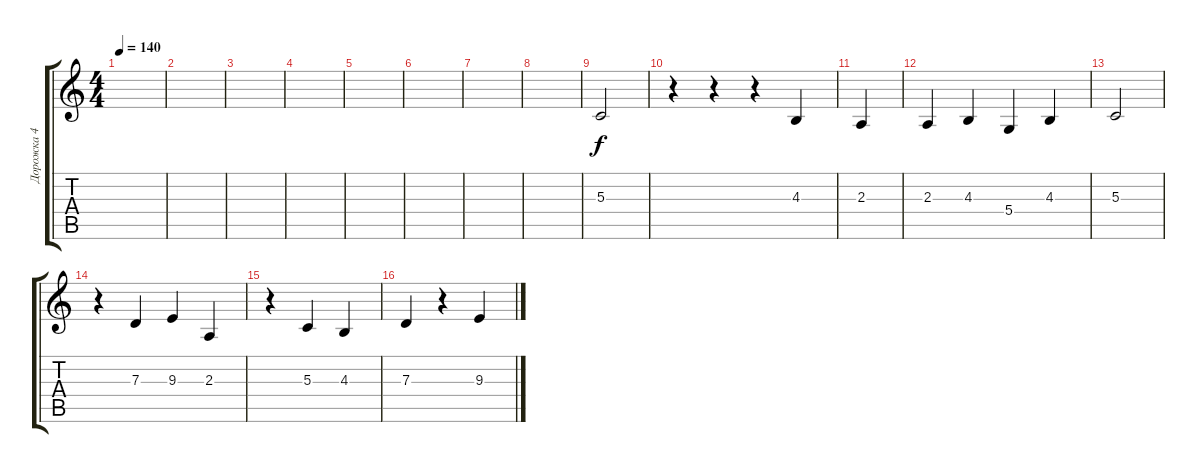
\track ("Дорожка 4" "Дорожка 4") {instrument sopranosax}
\staff {score tabs}
\tuning (E4 B3 G3 D3 A2 E2) {hide}
\ts (4 4)
\tempo 140
\clef g2
\ks c
|
|
|
|
|
|
|
|
5.3.2 |
r.4 r.4 r.4 4.3.4 |
2.3.4 |
2.3.4 4.3.4 5.4.4 4.3.4 |
5.3.2 |
r.4 7.3.4 9.3.4 2.3.4 |
r.4 5.3.4 4.3.4 |
7.3.4 r.4 9.3.4
